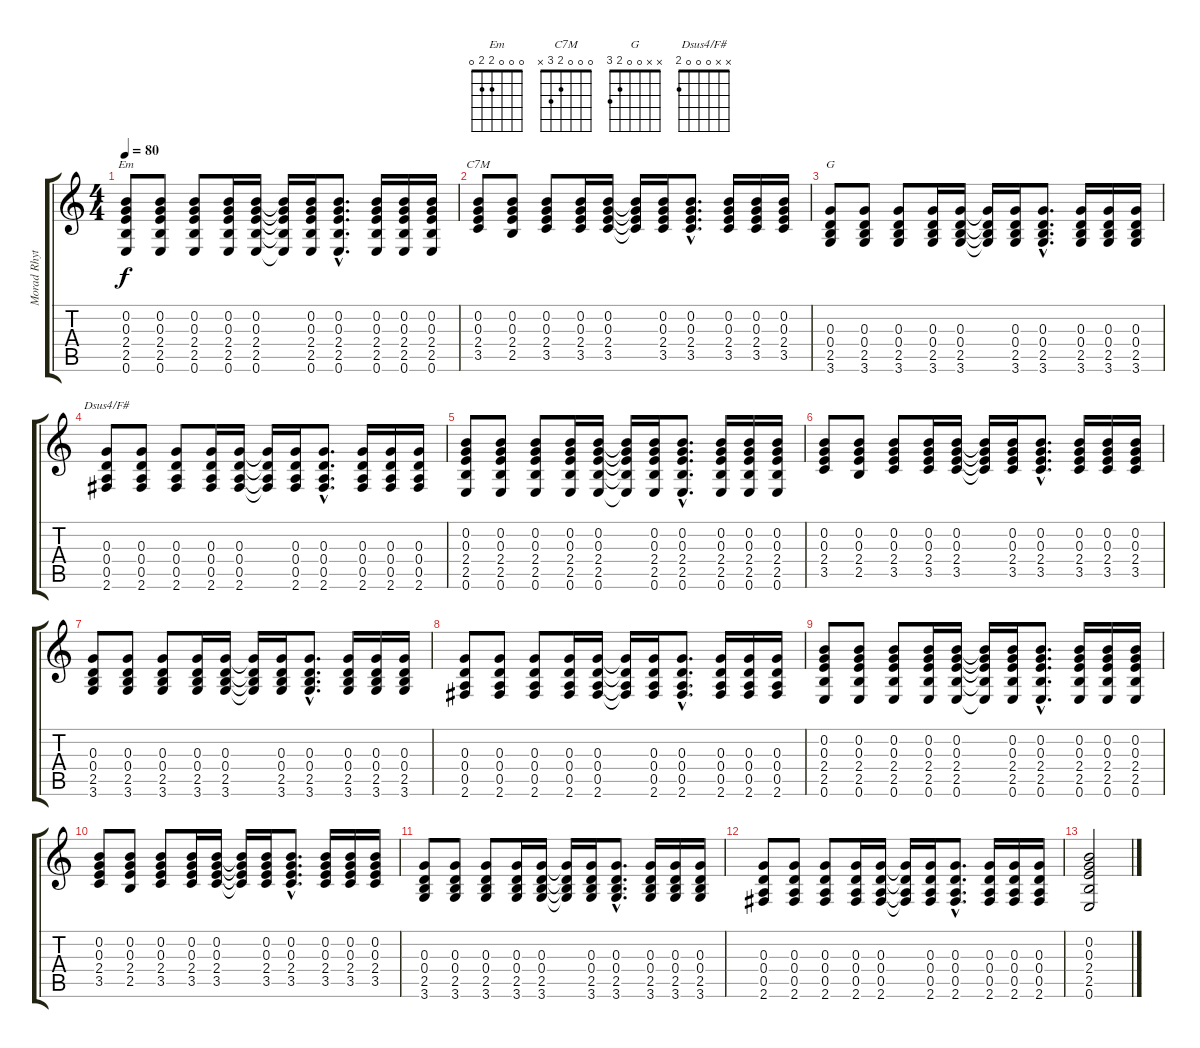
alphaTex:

\track ("Morad Rhythm" "Morad Rhyt") {instrument electricguitarclean}
\staff {score tabs}
\tuning (E4 B3 G3 D3 A2 E2) {hide}
\chord ("Em" 0 0 0 2 2 0)
\chord ("C7M" 0 0 0 2 3 x)
\chord ("G" x x 0 0 2 3)
\chord ("Dsus4/F#" x x 0 0 0 2)
\ts (4 4)
\tempo 80
\clef g2
\ks c
(0.2 0.3 2.4 2.5 0.6).8{ch "Em" dy f instrument electricguitarclean} (0.2 0.3 2.4 2.5 0.6).8 (0.2 0.3 2.4 2.5 0.6).8 (0.2 0.3 2.4 2.5 0.6).16 (0.2 0.3 2.4 2.5 0.6).16 (0.2{t} 0.3{t} 2.4{t} 2.5{t} 0.6{t}).16 (0.2 0.3 2.4 2.5 0.6).16 (0.2{hac} 0.3{hac} 2.4{hac} 2.5{hac} 0.6{hac}).8{d} (0.2 0.3 2.4 2.5 0.6).16 (0.2 0.3 2.4 2.5 0.6).16 (0.2 0.3 2.4 2.5 0.6).16 |
(0.2 0.3 2.4 3.5).8{ch "C7M"} (0.2 0.3 2.4 2.5).8 (0.2 0.3 2.4 3.5).8 (0.2 0.3 2.4 3.5).16 (0.2 0.3 2.4 3.5).16 (0.2{t} 0.3{t} 2.4{t} 3.5{t}).16 (0.2 0.3 2.4 3.5).16 (0.2{hac} 0.3{hac} 2.4{hac} 3.5{hac}).8{d} (0.2 0.3 2.4 3.5).16 (0.2 0.3 2.4 3.5).16 (0.2 0.3 2.4 3.5).16 |
(0.3 0.4 2.5 3.6).8{ch "G"} (0.3 0.4 2.5 3.6).8 (0.3 0.4 2.5 3.6).8 (0.3 0.4 2.5 3.6).16 (0.3 0.4 2.5 3.6).16 (0.3{t} 0.4{t} 2.5{t} 3.6{t}).16 (0.3 0.4 2.5 3.6).16 (0.3{hac} 0.4{hac} 2.5{hac} 3.6{hac}).8{d} (0.3 0.4 2.5 3.6).16 (0.3 0.4 2.5 3.6).16 (0.3 0.4 2.5 3.6).16 |
(0.3 0.4 0.5 2.6).8{ch "Dsus4/F#"} (0.3 0.4 0.5 2.6).8 (0.3 0.4 0.5 2.6).8 (0.3 0.4 0.5 2.6).16 (0.3 0.4 0.5 2.6).16 (0.3{t} 0.4{t} 0.5{t} 2.6{t}).16 (0.3 0.4 0.5 2.6).16 (0.3{hac} 0.4{hac} 0.5{hac} 2.6{hac}).8{d} (0.3 0.4 0.5 2.6).16 (0.3 0.4 0.5 2.6).16 (0.3 0.4 0.5 2.6).16 |
(0.2 0.3 2.4 2.5 0.6).8{instrument overdrivenguitar} (0.2 0.3 2.4 2.5 0.6).8 (0.2 0.3 2.4 2.5 0.6).8 (0.2 0.3 2.4 2.5 0.6).16 (0.2 0.3 2.4 2.5 0.6).16 (0.2{t} 0.3{t} 2.4{t} 2.5{t} 0.6{t}).16 (0.2 0.3 2.4 2.5 0.6).16 (0.2{hac} 0.3{hac} 2.4{hac} 2.5{hac} 0.6{hac}).8{d} (0.2 0.3 2.4 2.5 0.6).16 (0.2 0.3 2.4 2.5 0.6).16 (0.2 0.3 2.4 2.5 0.6).16 |
(0.2 0.3 2.4 3.5).8 (0.2 0.3 2.4 2.5).8 (0.2 0.3 2.4 3.5).8 (0.2 0.3 2.4 3.5).16 (0.2 0.3 2.4 3.5).16 (0.2{t} 0.3{t} 2.4{t} 3.5{t}).16 (0.2 0.3 2.4 3.5).16 (0.2{hac} 0.3{hac} 2.4{hac} 3.5{hac}).8{d} (0.2 0.3 2.4 3.5).16 (0.2 0.3 2.4 3.5).16 (0.2 0.3 2.4 3.5).16 |
(0.3 0.4 2.5 3.6).8 (0.3 0.4 2.5 3.6).8 (0.3 0.4 2.5 3.6).8 (0.3 0.4 2.5 3.6).16 (0.3 0.4 2.5 3.6).16 (0.3{t} 0.4{t} 2.5{t} 3.6{t}).16 (0.3 0.4 2.5 3.6).16 (0.3{hac} 0.4{hac} 2.5{hac} 3.6{hac}).8{d} (0.3 0.4 2.5 3.6).16 (0.3 0.4 2.5 3.6).16 (0.3 0.4 2.5 3.6).16 |
(0.3 0.4 0.5 2.6).8 (0.3 0.4 0.5 2.6).8 (0.3 0.4 0.5 2.6).8 (0.3 0.4 0.5 2.6).16 (0.3 0.4 0.5 2.6).16 (0.3{t} 0.4{t} 0.5{t} 2.6{t}).16 (0.3 0.4 0.5 2.6).16 (0.3{hac} 0.4{hac} 0.5{hac} 2.6{hac}).8{d} (0.3 0.4 0.5 2.6).16 (0.3 0.4 0.5 2.6).16 (0.3 0.4 0.5 2.6).16 |
(0.2 0.3 2.4 2.5 0.6).8 (0.2 0.3 2.4 2.5 0.6).8 (0.2 0.3 2.4 2.5 0.6).8 (0.2 0.3 2.4 2.5 0.6).16 (0.2 0.3 2.4 2.5 0.6).16 (0.2{t} 0.3{t} 2.4{t} 2.5{t} 0.6{t}).16 (0.2 0.3 2.4 2.5 0.6).16 (0.2{hac} 0.3{hac} 2.4{hac} 2.5{hac} 0.6{hac}).8{d} (0.2 0.3 2.4 2.5 0.6).16 (0.2 0.3 2.4 2.5 0.6).16 (0.2 0.3 2.4 2.5 0.6).16 |
(0.2 0.3 2.4 3.5).8 (0.2 0.3 2.4 2.5).8 (0.2 0.3 2.4 3.5).8 (0.2 0.3 2.4 3.5).16 (0.2 0.3 2.4 3.5).16 (0.2{t} 0.3{t} 2.4{t} 3.5{t}).16 (0.2 0.3 2.4 3.5).16 (0.2{hac} 0.3{hac} 2.4{hac} 3.5{hac}).8{d} (0.2 0.3 2.4 3.5).16 (0.2 0.3 2.4 3.5).16 (0.2 0.3 2.4 3.5).16 |
(0.3 0.4 2.5 3.6).8 (0.3 0.4 2.5 3.6).8 (0.3 0.4 2.5 3.6).8 (0.3 0.4 2.5 3.6).16 (0.3 0.4 2.5 3.6).16 (0.3{t} 0.4{t} 2.5{t} 3.6{t}).16 (0.3 0.4 2.5 3.6).16 (0.3{hac} 0.4{hac} 2.5{hac} 3.6{hac}).8{d} (0.3 0.4 2.5 3.6).16 (0.3 0.4 2.5 3.6).16 (0.3 0.4 2.5 3.6).16 |
(0.3 0.4 0.5 2.6).8 (0.3 0.4 0.5 2.6).8 (0.3 0.4 0.5 2.6).8 (0.3 0.4 0.5 2.6).16 (0.3 0.4 0.5 2.6).16 (0.3{t} 0.4{t} 0.5{t} 2.6{t}).16 (0.3 0.4 0.5 2.6).16 (0.3{hac} 0.4{hac} 0.5{hac} 2.6{hac}).8{d} (0.3 0.4 0.5 2.6).16 (0.3 0.4 0.5 2.6).16 (0.3 0.4 0.5 2.6).16 |
(0.2 0.3 2.4 2.5 0.6).2
